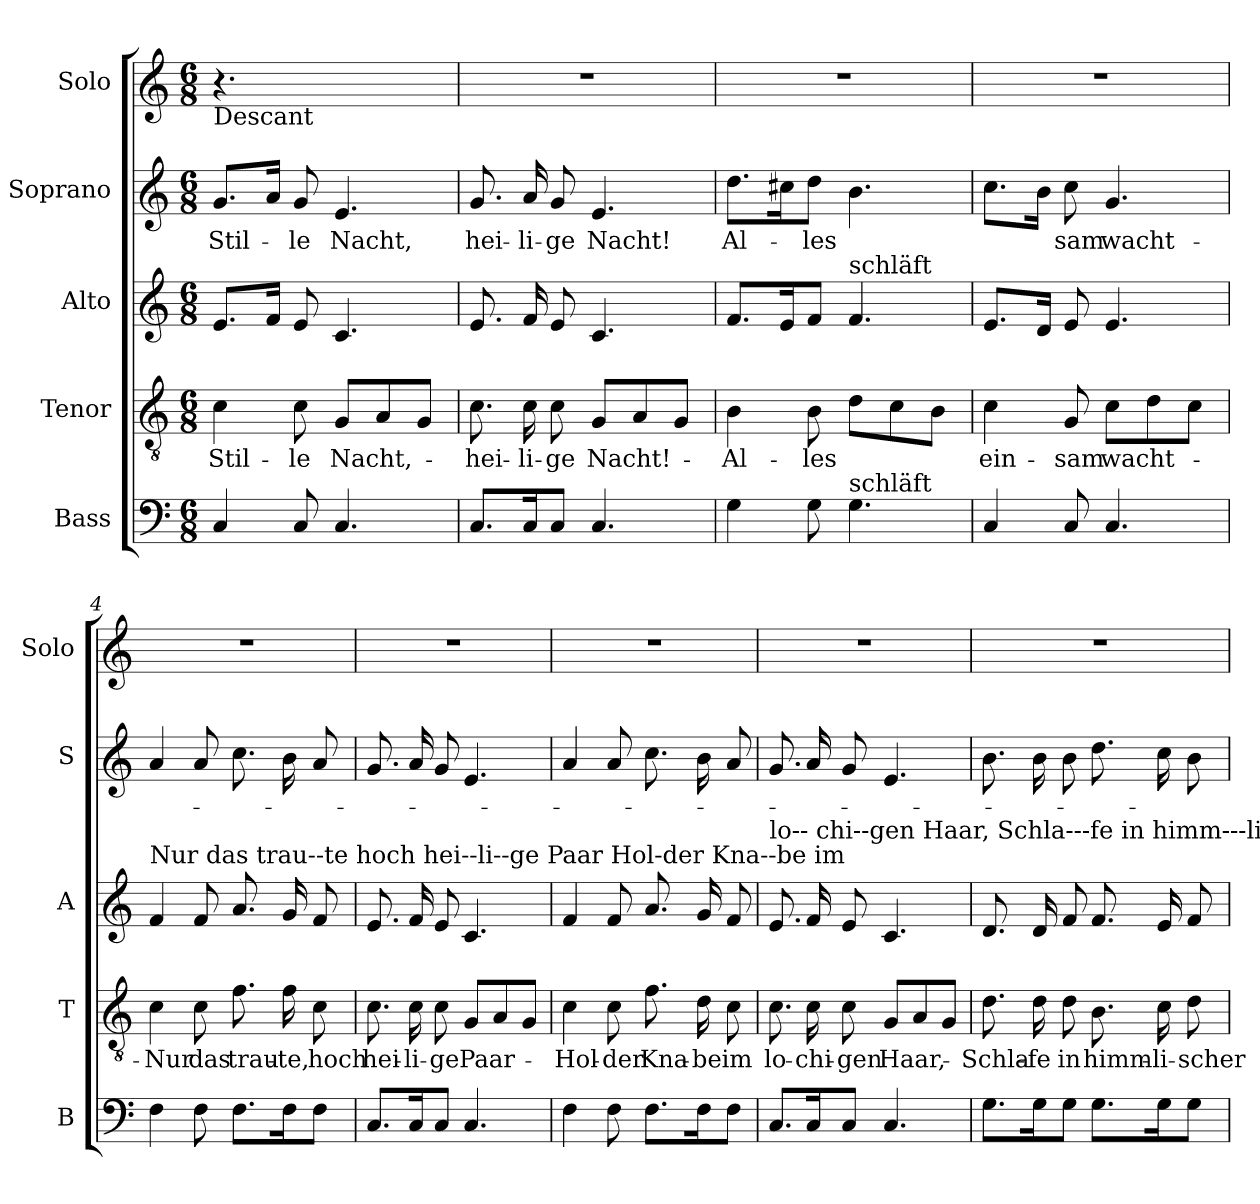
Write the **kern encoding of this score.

**kern	**kern	**text	**kern	**kern	**text	**kern
*part5	*part4	*part4	*part3	*part2	*part2	*part1
*staff5	*staff4	*staff4	*staff3	*staff2	*staff2	*staff1
*I"Bass	*I"Tenor	*	*I"Alto	*I"Soprano	*	*I"Solo
*I'B	*I'T	*	*I'A	*I'S	*	*I'Solo
*clefF4	*clefGv2	*	*clefG2	*clefG2	*	*clefG2
*k[]	*k[]	*	*k[]	*k[]	*	*k[]
*C:	*C:	*	*C:	*C:	*	*C:
*M6/8	*M6/8	*	*M6/8	*M6/8	*	*M6/8
=	=	=	=	=	=	=
!	!	!	!	!	!	!LO:TX:b:t=Descant
4C/	4c\	Stil-	8.e/L	8.g/L	Stil-	4.r
.	.	.	16f/Jk	16a/Jk	.	.
8C/	8c\	-le	8e/	8g/	-le	.
4.C/	8G/L	Nacht,-	4.c/	4.e/	Nacht,	4.ryy
.	8A/	.	.	.	.	.
.	8G/J	.	.	.	.	.
=1	=1	=1	=1	=1	=1	=1
8.C/L	8.c\	-hei-	8.e/	8.g/	hei-	2.r
16C/K	16c\	-li-	16f/	16a/	-li-	.
8C/J	8c\	-ge	8e/	8g/	-ge	.
4.C/	8G/L	Nacht!-	4.c/	4.e/	Nacht!	.
.	8A/	.	.	.	.	.
.	8G/J	.	.	.	.	.
=2	=2	=2	=2	=2	=2	=2
4G\	4B\	-Al-	8.f/L	8.dd\L	Al-	2.r
.	.	.	16e/k	16cc#X\k	.	.
8G\	8B\	-les	8f/J	8dd\J	-les	.
!	!	!	!LO:TX:a:t=schläft	!	!	!
!LO:TX:a:t=schläft	!	!	!	!	!	!
4.G\	8d\L	.	4.f/	4.b\	.	.
.	8c\	.	.	.	.	.
.	8B\J	.	.	.	.	.
!!LO:PB:g=z
=3	=3	=3	=3	=3	=3	=3
4C/	4c\	ein-	8.e/L	8.cc\L	.	2.r
.	.	.	16d/Jk	16b\Jk	.	.
8C/	8G/	-sam	8e/	8cc\	sam	.
4.C/	8c\L	wacht-	4.e/	4.g/	wacht-	.
.	8d\	.	.	.	.	.
.	8c\J	.	.	.	.	.
=4	=4	=4	=4	=4	=4	=4
!	!	!	!LO:TX:a:t=Nur  das trau--te   hoch  hei--li--ge   Paar               Hol-der Kna--be  im	!	!	!
4F\	4c\	-Nur	4f/	4a/	.	2.r
8F\	8c\	das	8f/	8a/	.	.
8.F\L	8.f\	trau-	8.a/	8.cc\	.	.
16F\K	16f\	-te,	16g/	16b\	.	.
8F\J	8c\	hoch	8f/	8a/	.	.
=5	=5	=5	=5	=5	=5	=5
8.C/L	8.c\	hei-	8.e/	8.g/	.	2.r
16C/K	16c\	-li-	16f/	16a/	.	.
8C/J	8c\	-ge	8e/	8g/	.	.
4.C/	8G/L	Paar-	4.c/	4.e/	.	.
.	8A/	.	.	.	.	.
.	8G/J	.	.	.	.	.
=6	=6	=6	=6	=6	=6	=6
4F\	4c\	-Hol-	4f/	4a/	.	2.r
8F\	8c\	-der	8f/	8a/	.	.
8.F\L	8.f\	Kna-	8.a/	8.cc\	.	.
16F\K	16d\	-be	16g/	16b\	.	.
8F\J	8c\	im	8f/	8a/	.	.
!!LO:LB:g=z
=7	=7	=7	=7	=7	=7	=7
!	!	!	!LO:TX:a:t=lo-- chi--gen   Haar,                     Schla---fe    in   himm---li--scher       Ruh    -      -      -	!	!	!
8.C/L	8.c\	lo-	8.e/	8.g/	.	2.r
16C/K	16c\	-chi-	16f/	16a/	.	.
8C/J	8c\	-gen	8e/	8g/	.	.
4.C/	8G/L	Haar,-	4.c/	4.e/	.	.
.	8A/	.	.	.	.	.
.	8G/J	.	.	.	.	.
=8	=8	=8	=8	=8	=8	=8
8.G\L	8.d\	-Schla-	8.d/	8.b\	.	2.r
16G\K	16d\	-fe	16d/	16b\	.	.
8G\J	8d\	in	8f/	8b\	.	.
8.G\L	8.B\	himm-	8.f/	8.dd\	.	.
16G\K	16c\	-li-	16e/	16cc\	.	.
8G\J	8d\	-scher	8f/	8b\	.	.
=	=	=	=	=	=	=
*-	*-	*-	*-	*-	*-	*-
